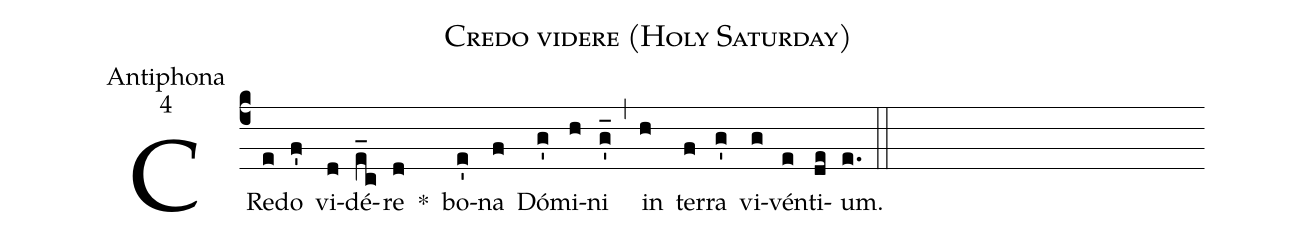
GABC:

name:Credo videre (Holy Saturday);
office-part:Antiphona;
mode:4;
%%
(c4) CRe(e)do(f') vi(d)dé(e_c)re(d) *() bo(e')na(f) Dó(g')mi(h)ni(g'_) (,) in(h) ter(f)ra(g') vi(g)vén(e)ti(de)um.(e.) (::)
